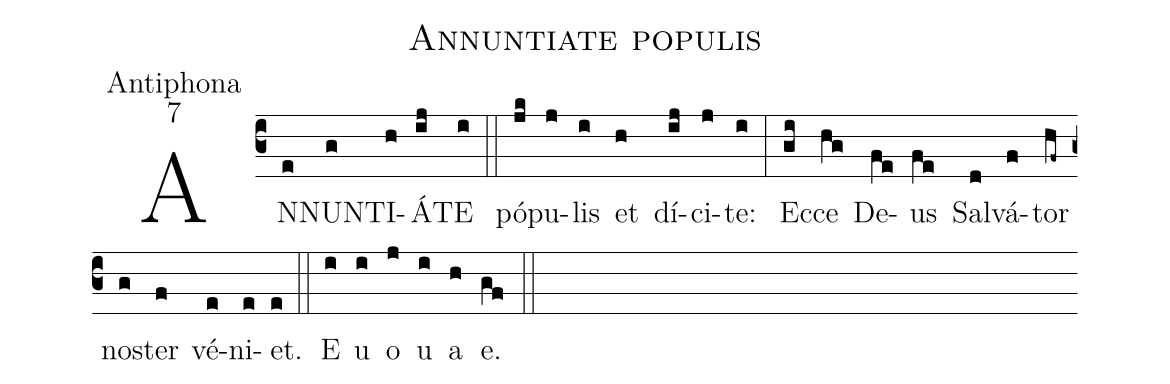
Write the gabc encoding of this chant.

name:Annuntiate populis;
office-part:Antiphona;
mode:7;
%%
(c3) AN(e)NUN(g)TI(h)Á(ij)TE(i) (::) pó(jk)pu(j)lis(i) et(h) dí(ij)ci(j)te:(i) (:) Ec(gi)ce(hg) De(fe)us(fe) Sal(d)vá(f)tor(hf~) nos(g)ter(f) vé(e)ni(e)et.(e) (::) E(i) u(i) o(j) u(i) a(h) e.(gf) (::)
